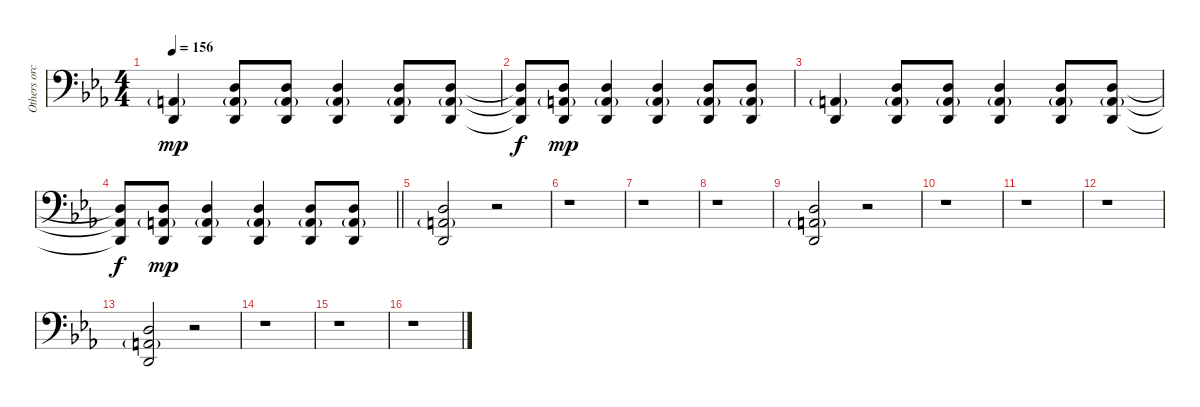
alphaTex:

\track ("Others orchestral" "Others orc") {instrument orchestrahit}
\staff {score}
\tuning (E4 B3 G3 D3 A2 E2 F1) {hide}
\ts (4 4)
\tempo 156
\clef f4
\ks cminor
(5.6{g} 9.7).4{dy mp} (0.4 5.6{g} 9.7).8 (0.4 5.6{g} 9.7).8 (0.4 5.6{g} 9.7).4 (0.4 5.6{g} 9.7).8 (0.4 5.6{g} 9.7).8 |
(0.4{t} 5.6{t} 9.7{t}).8{dy f} (0.4 0.5{g} 9.7).8{dy mp} (0.4 5.6{g} 9.7).4 (0.5{g} 10.6 9.7).4 (0.5{g} 10.6 9.7).8 (0.5{g} 10.6 9.7).8 |
(5.6{g} 9.7).4 (0.4 5.6{g} 9.7).8 (0.4 5.6{g} 9.7).8 (0.4 5.6{g} 9.7).4 (0.4 5.6{g} 9.7).8 (0.4 5.6{g} 9.7).8 |
\barLineRight lightlight
(0.4{t} 5.6{t} 9.7{t}).8{dy f} (0.4 0.5{g} 9.7).8{dy mp} (0.4 5.6{g} 9.7).4 (0.5{g} 10.6 9.7).4 (0.5{g} 10.6 9.7).8 (0.5{g} 10.6 9.7).8 |
(0.5{g} 10.6 9.7).2 r.2 |
r.1 |
r.1 |
r.1 |
(0.5{g} 10.6 9.7).2 r.2 |
r.1 |
r.1 |
r.1 |
(0.5{g} 10.6 9.7).2 r.2 |
r.1 |
r.1 |
r.1
